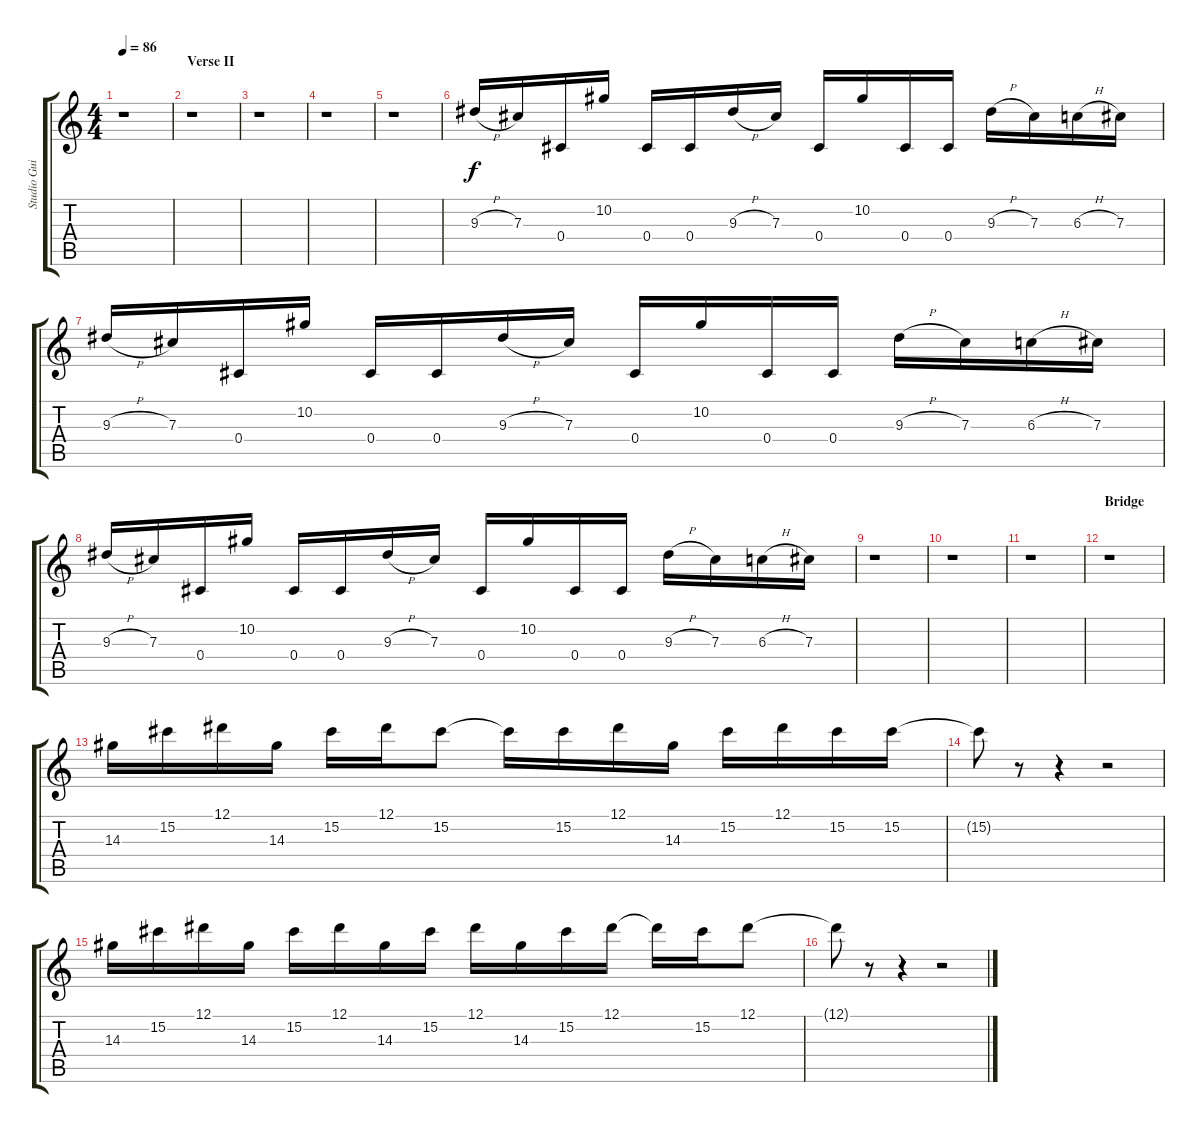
\track ("Studio Guitar - Solo" "Studio Gui") {instrument overdrivenguitar}
\staff {score tabs}
\tuning (Eb4 Bb3 Gb3 Db3 Ab2 Db2) {hide}
\ts (4 4)
\tempo 86
\clef g2
\ks c
r.1{dy f} |
\section ("" "Verse II")
r.1 |
r.1 |
r.1 |
r.1 |
9.3{h}.16 7.3.16 0.4.16 10.2.16 0.4.16 0.4.16 9.3{h}.16 7.3.16 0.4.16 10.2.16 0.4.16 0.4.16 9.3{h}.16 7.3.16 6.3{h}.16 7.3.16 |
9.3{h}.16 7.3.16 0.4.16 10.2.16 0.4.16 0.4.16 9.3{h}.16 7.3.16 0.4.16 10.2.16 0.4.16 0.4.16 9.3{h}.16 7.3.16 6.3{h}.16 7.3.16 |
9.3{h}.16 7.3.16 0.4.16 10.2.16 0.4.16 0.4.16 9.3{h}.16 7.3.16 0.4.16 10.2.16 0.4.16 0.4.16 9.3{h}.16 7.3.16 6.3{h}.16 7.3.16 |
r.1 |
r.1 |
r.1 |
\section ("" "Bridge")
r.1{instrument electricguitarclean} |
14.3.16 15.2.16 12.1.16 14.3.16 15.2.16 12.1.16 15.2.8 15.2{t}.16 15.2.16 12.1.16 14.3.16 15.2.16 12.1.16 15.2.16 15.2.16 |
15.2{t}.8 r.8 r.4 r.2 |
14.3.16 15.2.16 12.1.16 14.3.16 15.2.16 12.1.16 14.3.16 15.2.16 12.1.16 14.3.16 15.2.16 12.1.16 12.1{t}.16 15.2.16 12.1.8 |
12.1{t}.8 r.8 r.4 r.2
